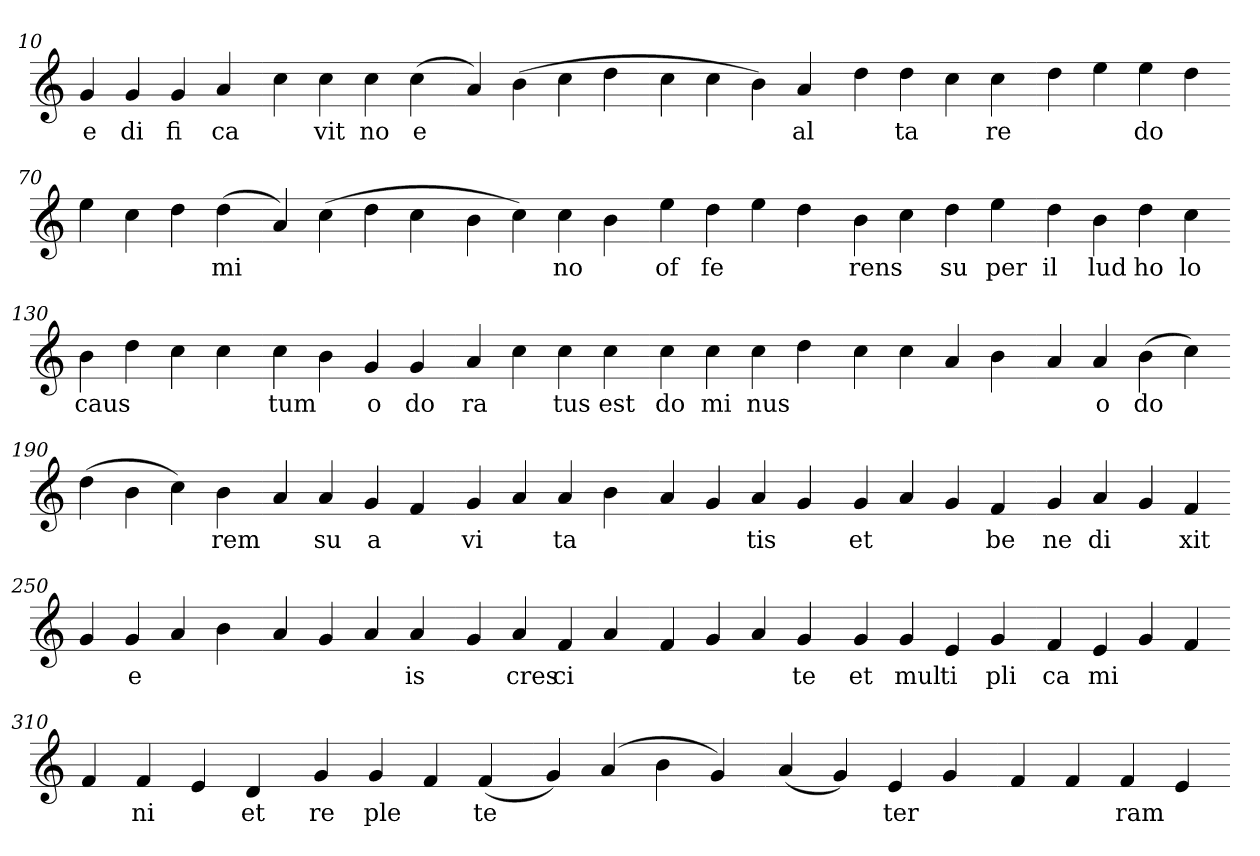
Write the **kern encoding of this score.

**kern	**text
*part1	*part1
*staff1	*staff1
*clefG2	*
=10.	=10.
4g	e
4g	di
4g	fi
4a	ca
=20.-	=20.-
4cc	.
4cc	vit
4cc	no
(>4cc	e
=30.-	=30.-
4a)	.
(>4b	.
4cc	.
4dd	.
=40.-	=40.-
4cc	.
4cc	.
4b)	.
4a	al
=50.-	=50.-
4dd	.
4dd	ta
4cc	.
4cc	re
=60.-	=60.-
4dd	.
4ee	.
4ee	do
4dd	.
=70.-	=70.-
4ee	.
4cc	.
4dd	.
(>4dd	mi
=80.-	=80.-
4a)	.
(>4cc	.
4dd	.
4cc	.
=90.-	=90.-
4b	.
4cc)	.
4cc	no
4b	.
=100.-	=100.-
4ee	of
4dd	fe
4ee	.
4dd	.
=110.-	=110.-
4b	rens
4cc	.
4dd	su
4ee	per
=120.-	=120.-
4dd	il
4b	lud
4dd	ho
4cc	lo
=130.-	=130.-
4b	caus
4dd	.
4cc	.
4cc	.
=140.-	=140.-
4cc	tum
4b	.
4g	o
4g	do
=150.-	=150.-
4a	ra
4cc	.
4cc	tus
4cc	est
=160.-	=160.-
4cc	do
4cc	mi
4cc	nus
4dd	.
=170.-	=170.-
4cc	.
4cc	.
4a	.
4b	.
=180.-	=180.-
4a	.
4a	o
(>4b	do
4cc)	.
=190.-	=190.-
(>4dd	.
4b	.
4cc)	.
4b	rem
=200.-	=200.-
4a	.
4a	su
4g	a
4f	.
=210.-	=210.-
4g	vi
4a	.
4a	ta
4b	.
=220.-	=220.-
4a	.
4g	.
4a	tis
4g	.
=230.-	=230.-
4g	et
4a	.
4g	.
4f	be
=240.-	=240.-
4g	ne
4a	di
4g	.
4f	xit
=250.-	=250.-
4g	.
4g	e
4a	.
4b	.
=260.-	=260.-
4a	.
4g	.
4a	.
4a	is
=270.-	=270.-
4g	.
4a	cres
4f	ci
4a	.
=280.-	=280.-
4f	.
4g	.
4a	.
4g	te
=290.-	=290.-
4g	et
4g	mul
4e	ti
4g	pli
=300.-	=300.-
4f	ca
4e	mi
4g	.
4f	.
=310.-	=310.-
4f	.
4f	ni
4e	.
4d	et
=320.-	=320.-
4g	re
4g	ple
4f	.
(>4f	te
=330.-	=330.-
4g)	.
(>4a	.
4b	.
4g)	.
=340.-	=340.-
(>4a	.
4g)	.
4e	ter
4g	.
=350.-	=350.-
4f	.
4f	.
4f	ram
4e	.
=-	=-
*-	*-
